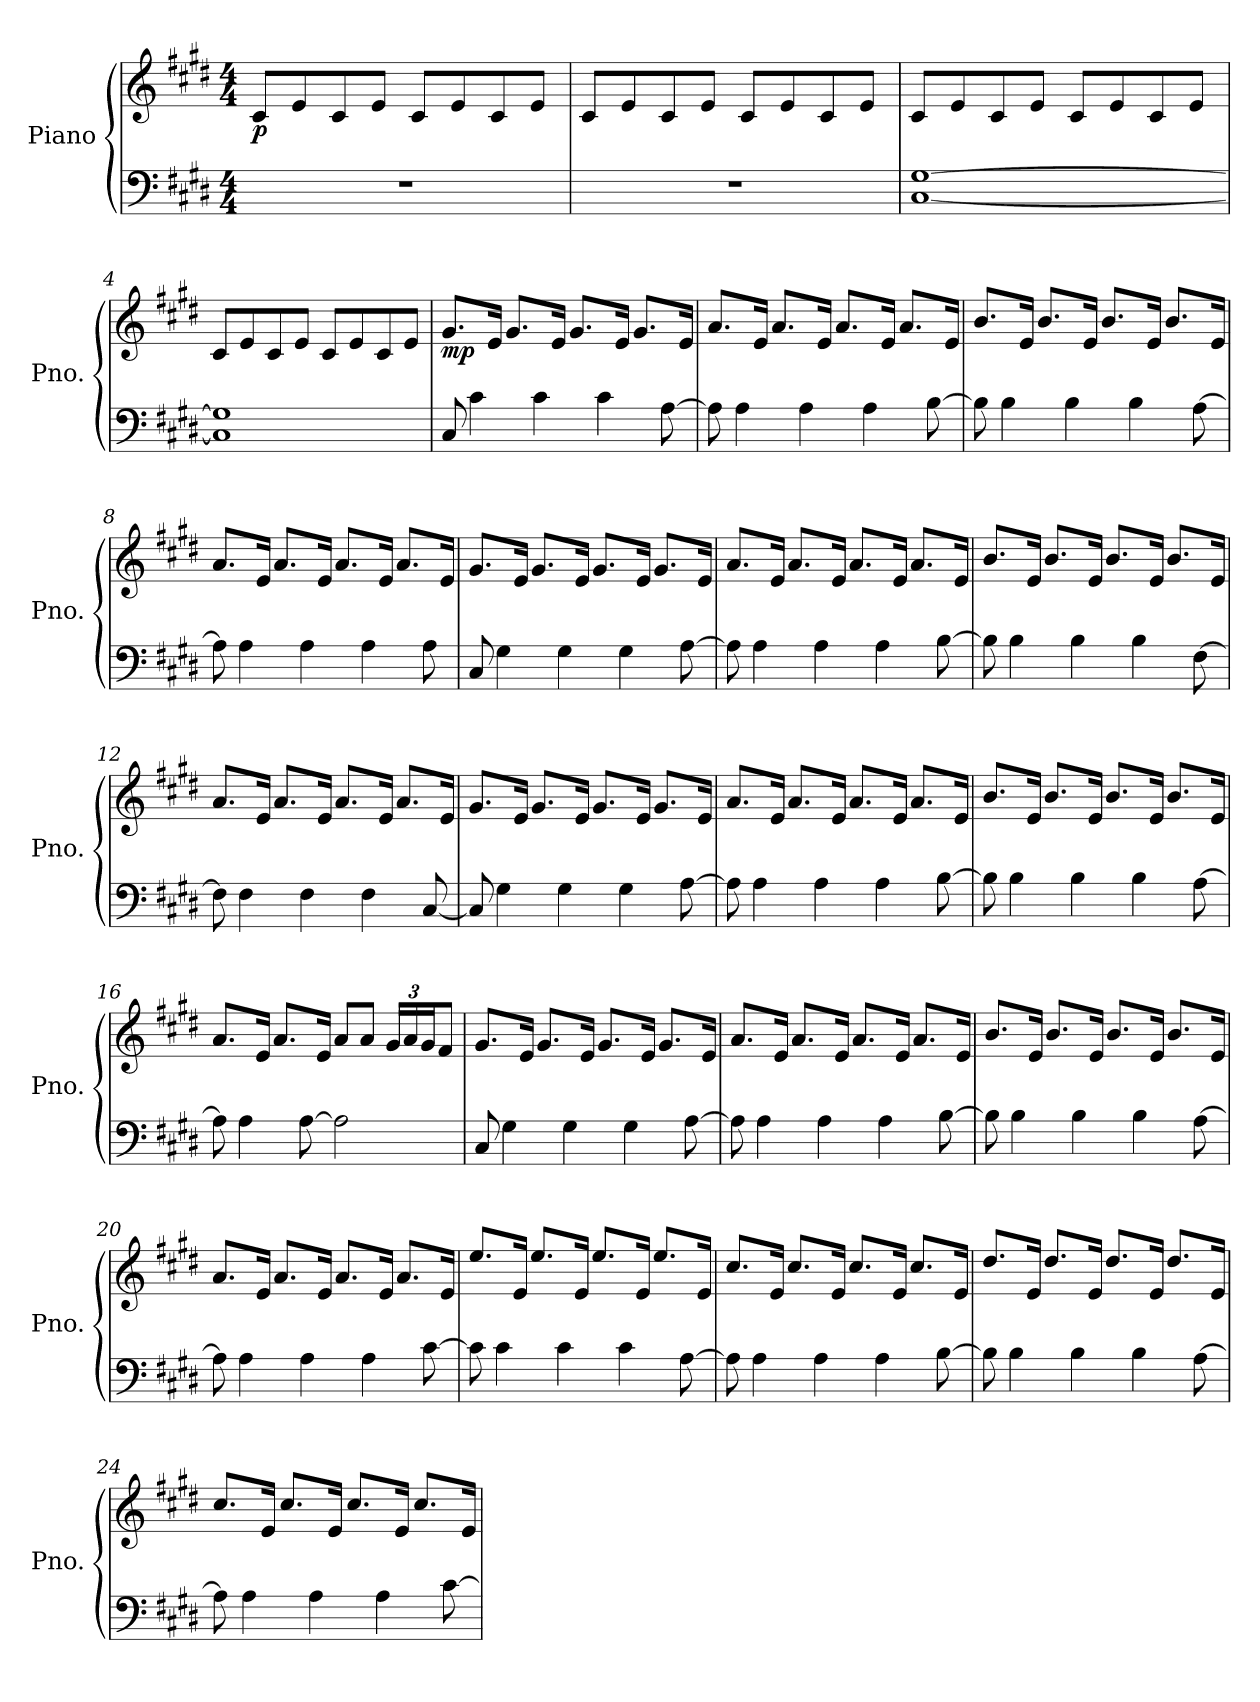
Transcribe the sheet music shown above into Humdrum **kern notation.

**kern	**kern	**dynam
*part1	*part1	*part1
*staff2	*staff1	*staff1/2
*I"Piano	*	*
*I'Pno.	*	*
*clefF4	*clefG2	*
*k[f#c#g#d#]	*k[f#c#g#d#]	*
*M4/4	*M4/4	*
*MM112	*MM112	*
=1	=1	=1
!	!	!LO:DY:b
1r	8c#/L	p
.	8e/	.
.	8c#/	.
.	8e/J	.
.	8c#/L	.
.	8e/	.
.	8c#/	.
.	8e/J	.
=2	=2	=2
1r	8c#/L	.
.	8e/	.
.	8c#/	.
.	8e/J	.
.	8c#/L	.
.	8e/	.
.	8c#/	.
.	8e/J	.
=3	=3	=3
[1C# [1G#	8c#/L	.
.	8e/	.
.	8c#/	.
.	8e/J	.
.	8c#/L	.
.	8e/	.
.	8c#/	.
.	8e/J	.
=4	=4	=4
1C#] 1G#]	8c#/L	.
.	8e/	.
.	8c#/	.
.	8e/J	.
.	8c#/L	.
.	8e/	.
.	8c#/	.
.	8e/J	.
!!LO:LB:g=z
=5	=5	=5
!	!	!LO:DY:b
8C#/	8.g#/L	mp
4c#\	.	.
.	16e/Jk	.
.	8.g#/L	.
4c#\	.	.
.	16e/Jk	.
.	8.g#/L	.
4c#\	.	.
.	16e/Jk	.
.	8.g#/L	.
[8A\	.	.
.	16e/Jk	.
=6	=6	=6
8A\]	8.a/L	.
4A\	.	.
.	16e/Jk	.
.	8.a/L	.
4A\	.	.
.	16e/Jk	.
.	8.a/L	.
4A\	.	.
.	16e/Jk	.
.	8.a/L	.
[8B\	.	.
.	16e/Jk	.
=7	=7	=7
8B\]	8.b/L	.
4B\	.	.
.	16e/Jk	.
.	8.b/L	.
4B\	.	.
.	16e/Jk	.
.	8.b/L	.
4B\	.	.
.	16e/Jk	.
.	8.b/L	.
[8A\	.	.
.	16e/Jk	.
=8	=8	=8
8A\]	8.a/L	.
4A\	.	.
.	16e/Jk	.
.	8.a/L	.
4A\	.	.
.	16e/Jk	.
.	8.a/L	.
4A\	.	.
.	16e/Jk	.
.	8.a/L	.
8A\	.	.
.	16e/Jk	.
!!LO:LB:g=z
=9	=9	=9
8C#/	8.g#/L	.
4G#\	.	.
.	16e/Jk	.
.	8.g#/L	.
4G#\	.	.
.	16e/Jk	.
.	8.g#/L	.
4G#\	.	.
.	16e/Jk	.
.	8.g#/L	.
[8A\	.	.
.	16e/Jk	.
=10	=10	=10
8A\]	8.a/L	.
4A\	.	.
.	16e/Jk	.
.	8.a/L	.
4A\	.	.
.	16e/Jk	.
.	8.a/L	.
4A\	.	.
.	16e/Jk	.
.	8.a/L	.
[8B\	.	.
.	16e/Jk	.
=11	=11	=11
8B\]	8.b/L	.
4B\	.	.
.	16e/Jk	.
.	8.b/L	.
4B\	.	.
.	16e/Jk	.
.	8.b/L	.
4B\	.	.
.	16e/Jk	.
.	8.b/L	.
[8F#\	.	.
.	16e/Jk	.
=12	=12	=12
8F#\]	8.a/L	.
4F#\	.	.
.	16e/Jk	.
.	8.a/L	.
4F#\	.	.
.	16e/Jk	.
.	8.a/L	.
4F#\	.	.
.	16e/Jk	.
.	8.a/L	.
[8C#/	.	.
.	16e/Jk	.
!!LO:LB:g=z
=13	=13	=13
8C#/]	8.g#/L	.
4G#\	.	.
.	16e/Jk	.
.	8.g#/L	.
4G#\	.	.
.	16e/Jk	.
.	8.g#/L	.
4G#\	.	.
.	16e/Jk	.
.	8.g#/L	.
[8A\	.	.
.	16e/Jk	.
=14	=14	=14
8A\]	8.a/L	.
4A\	.	.
.	16e/Jk	.
.	8.a/L	.
4A\	.	.
.	16e/Jk	.
.	8.a/L	.
4A\	.	.
.	16e/Jk	.
.	8.a/L	.
[8B\	.	.
.	16e/Jk	.
=15	=15	=15
8B\]	8.b/L	.
4B\	.	.
.	16e/Jk	.
.	8.b/L	.
4B\	.	.
.	16e/Jk	.
.	8.b/L	.
4B\	.	.
.	16e/Jk	.
.	8.b/L	.
[8A\	.	.
.	16e/Jk	.
=16	=16	=16
8A\]	8.a/L	.
4A\	.	.
.	16e/Jk	.
.	8.a/L	.
[8A\	.	.
.	16e/Jk	.
2A\]	8a/L	.
.	8a/J	.
*	*Xbrackettup	*
.	24g#/LL	.
.	24a/	.
.	24g#/J	.
.	8f#/J	.
!!LO:LB:g=z
=17	=17	=17
8C#/	8.g#/L	.
4G#\	.	.
.	16e/Jk	.
.	8.g#/L	.
4G#\	.	.
.	16e/Jk	.
.	8.g#/L	.
4G#\	.	.
.	16e/Jk	.
.	8.g#/L	.
[8A\	.	.
.	16e/Jk	.
=18	=18	=18
8A\]	8.a/L	.
4A\	.	.
.	16e/Jk	.
.	8.a/L	.
4A\	.	.
.	16e/Jk	.
.	8.a/L	.
4A\	.	.
.	16e/Jk	.
.	8.a/L	.
[8B\	.	.
.	16e/Jk	.
=19	=19	=19
8B\]	8.b/L	.
4B\	.	.
.	16e/Jk	.
.	8.b/L	.
4B\	.	.
.	16e/Jk	.
.	8.b/L	.
4B\	.	.
.	16e/Jk	.
.	8.b/L	.
[8A\	.	.
.	16e/Jk	.
=20	=20	=20
8A\]	8.a/L	.
4A\	.	.
.	16e/Jk	.
.	8.a/L	.
4A\	.	.
.	16e/Jk	.
.	8.a/L	.
4A\	.	.
.	16e/Jk	.
.	8.a/L	.
[8c#\	.	.
.	16e/Jk	.
!!LO:LB:g=z
=21	=21	=21
8c#\]	8.ee/L	.
4c#\	.	.
.	16e/Jk	.
.	8.ee/L	.
4c#\	.	.
.	16e/Jk	.
.	8.ee/L	.
4c#\	.	.
.	16e/Jk	.
.	8.ee/L	.
[8A\	.	.
.	16e/Jk	.
=22	=22	=22
8A\]	8.cc#/L	.
4A\	.	.
.	16e/Jk	.
.	8.cc#/L	.
4A\	.	.
.	16e/Jk	.
.	8.cc#/L	.
4A\	.	.
.	16e/Jk	.
.	8.cc#/L	.
[8B\	.	.
.	16e/Jk	.
=23	=23	=23
8B\]	8.dd#/L	.
4B\	.	.
.	16e/Jk	.
.	8.dd#/L	.
4B\	.	.
.	16e/Jk	.
.	8.dd#/L	.
4B\	.	.
.	16e/Jk	.
.	8.dd#/L	.
[8A\	.	.
.	16e/Jk	.
=24	=24	=24
8A\]	8.cc#/L	.
4A\	.	.
.	16e/Jk	.
.	8.cc#/L	.
4A\	.	.
.	16e/Jk	.
.	8.cc#/L	.
4A\	.	.
.	16e/Jk	.
.	8.cc#/L	.
[8c#\	.	.
.	16e/Jk	.
=	=	=
*-	*-	*-
